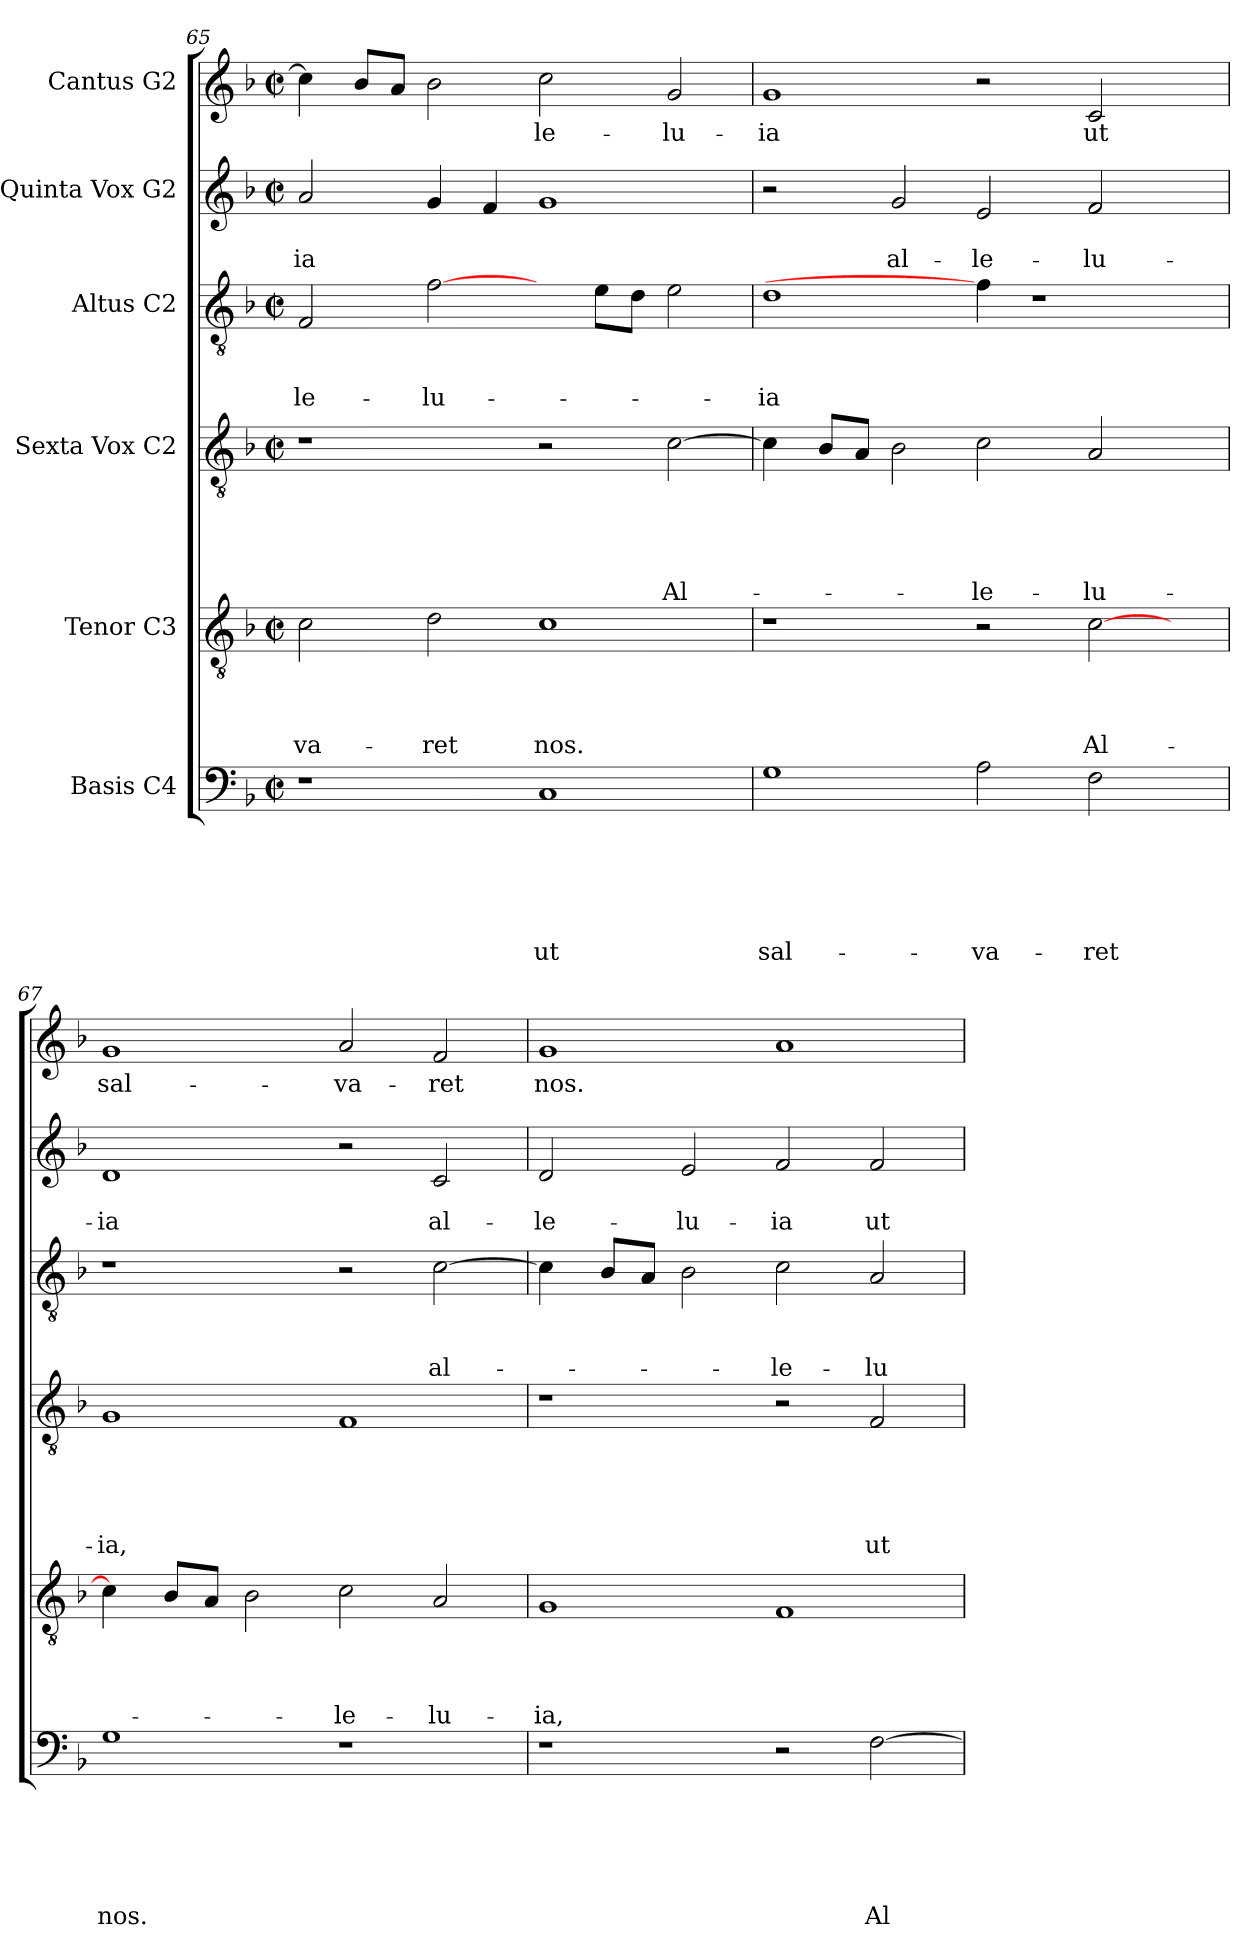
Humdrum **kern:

**kern	**text	**text	**text	**text	**text	**text	**kern	**text	**text	**text	**text	**kern	**text	**text	**text	**text	**text	**kern	**text	**text	**text	**kern	**text	**text	**kern	**text
*part6	*part6	*part6	*part6	*part6	*part6	*part6	*part5	*part5	*part5	*part5	*part5	*part4	*part4	*part4	*part4	*part4	*part4	*part3	*part3	*part3	*part3	*part2	*part2	*part2	*part1	*part1
*staff6	*staff6	*staff6	*staff6	*staff6	*staff6	*staff6	*staff5	*staff5	*staff5	*staff5	*staff5	*staff4	*staff4	*staff4	*staff4	*staff4	*staff4	*staff3	*staff3	*staff3	*staff3	*staff2	*staff2	*staff2	*staff1	*staff1
*I"Basis C4	*	*	*	*	*	*	*I"Tenor C3	*	*	*	*	*I"Sexta Vox C2	*	*	*	*	*	*I"Altus C2	*	*	*	*I"Quinta Vox G2	*	*	*I"Cantus G2	*
!!LO:LB:g=z
*clefF4	*	*	*	*	*	*	*clefGv2	*	*	*	*	*clefGv2	*	*	*	*	*	*clefGv2	*	*	*	*clefG2	*	*	*clefG2	*
*k[b-]	*	*	*	*	*	*	*k[b-]	*	*	*	*	*k[b-]	*	*	*	*	*	*k[b-]	*	*	*	*k[b-]	*	*	*k[b-]	*
*F:	*	*	*	*	*	*	*F:	*	*	*	*	*F:	*	*	*	*	*	*F:	*	*	*	*F:	*	*	*F:	*
*M2/2	*	*	*	*	*	*	*M2/2	*	*	*	*	*M2/2	*	*	*	*	*	*M2/2	*	*	*	*M2/2	*	*	*M2/2	*
*met(c|)	*	*	*	*	*	*	*met(c|)	*	*	*	*	*met(c|)	*	*	*	*	*	*met(c|)	*	*	*	*met(c|)	*	*	*met(c|)	*
=65	=65	=65	=65	=65	=65	=65	=65	=65	=65	=65	=65	=65	=65	=65	=65	=65	=65	=65	=65	=65	=65	=65	=65	=65	=65	=65
!	!	!	!	!	!	!	!	!	!	!	!LO:LY:b	!	!	!	!	!	!	!	!	!	!LO:LY:b	!	!	!LO:LY:b	!	!
1r	.	.	.	.	.	.	2c\	.	.	.	-va-	1r	.	.	.	.	.	2F/	.	.	-le-	2a/	.	-ia	4cc\]	.
.	.	.	.	.	.	.	.	.	.	.	.	.	.	.	.	.	.	.	.	.	.	.	.	.	8b-/L	.
.	.	.	.	.	.	.	.	.	.	.	.	.	.	.	.	.	.	.	.	.	.	.	.	.	8a/J	.
!	!	!	!	!	!	!	!	!	!	!	!LO:LY:b	!	!	!	!	!	!	!	!	!	!LO:LY:b	!	!	!	!	!
.	.	.	.	.	.	.	2d\	.	.	.	-ret	.	.	.	.	.	.	[2f\	.	.	-lu-	4g/	.	.	2b-\	.
.	.	.	.	.	.	.	.	.	.	.	.	.	.	.	.	.	.	.	.	.	.	4f/	.	.	.	.
!	!	!	!	!	!	!LO:LY:b	!	!	!	!	!LO:LY:b	!	!	!	!	!	!	!	!	!	!	!	!	!	!	!LO:LY:b
1C	.	.	.	.	.	ut	1c	.	.	.	nos.	2r	.	.	.	.	.	4ryy	.	.	.	1g	.	.	2cc\	-le-
.	.	.	.	.	.	.	.	.	.	.	.	.	.	.	.	.	.	8e\L	.	.	.	.	.	.	.	.
.	.	.	.	.	.	.	.	.	.	.	.	.	.	.	.	.	.	8d\J	.	.	.	.	.	.	.	.
!	!	!	!	!	!	!	!	!	!	!	!	!	!	!	!	!	!LO:LY:b	!	!	!	!	!	!	!	!	!LO:LY:b
.	.	.	.	.	.	.	.	.	.	.	.	[2c\	.	.	.	.	Al-	2e\	.	.	.	.	.	.	2g/	-lu-
=66	=66	=66	=66	=66	=66	=66	=66	=66	=66	=66	=66	=66	=66	=66	=66	=66	=66	=66	=66	=66	=66	=66	=66	=66	=66	=66
!	!	!	!	!	!	!LO:LY:b	!	!	!	!	!	!	!	!	!	!	!	!	!	!	!LO:LY:b	!	!	!	!	!LO:LY:b
1G	.	.	.	.	.	sal-	1r	.	.	.	.	4c\]	.	.	.	.	.	1d	.	.	-ia	2r	.	.	1g	-ia
.	.	.	.	.	.	.	.	.	.	.	.	8B-/L	.	.	.	.	.	.	.	.	.	.	.	.	.	.
.	.	.	.	.	.	.	.	.	.	.	.	8A/J	.	.	.	.	.	.	.	.	.	.	.	.	.	.
!	!	!	!	!	!	!	!	!	!	!	!	!	!	!	!	!	!	!	!	!	!	!	!	!LO:LY:b	!	!
.	.	.	.	.	.	.	.	.	.	.	.	2B-\	.	.	.	.	.	.	.	.	.	2g/	.	al-	.	.
!	!	!	!	!	!	!LO:LY:b	!	!	!	!	!	!	!	!	!	!	!LO:LY:b	!	!	!	!	!	!	!LO:LY:b	!	!
2A\	.	.	.	.	.	-va-	2r	.	.	.	.	2c\	.	.	.	.	-le-	4f\]	.	.	.	2e/	.	-le-	2r	.
.	.	.	.	.	.	.	.	.	.	.	.	.	.	.	.	.	.	1r	.	.	.	.	.	.	.	.
!	!	!	!	!	!	!LO:LY:b	!	!	!	!	!LO:LY:b	!	!	!	!	!	!LO:LY:b	!	!	!	!	!	!	!LO:LY:b	!	!LO:LY:b
2F\	.	.	.	.	.	-ret	[2c\	.	.	.	Al-	2A/	.	.	.	.	-lu-	.	.	.	.	2f/	.	-lu-	2c/	ut
4ryy	.	.	.	.	.	.	4ryy	.	.	.	.	4ryy	.	.	.	.	.	.	.	.	.	4ryy	.	.	4ryy	.
=67	=67	=67	=67	=67	=67	=67	=67	=67	=67	=67	=67	=67	=67	=67	=67	=67	=67	=67	=67	=67	=67	=67	=67	=67	=67	=67
!	!	!	!	!	!	!LO:LY:b	!	!	!	!	!	!	!	!	!	!	!LO:LY:b	!	!	!	!	!	!	!LO:LY:b	!	!LO:LY:b
1G	.	.	.	.	.	nos.	4c\]	.	.	.	.	1G	.	.	.	.	-ia,	1r	.	.	.	1d	.	-ia	1g	sal-
.	.	.	.	.	.	.	8B-/L	.	.	.	.	.	.	.	.	.	.	.	.	.	.	.	.	.	.	.
.	.	.	.	.	.	.	8A/J	.	.	.	.	.	.	.	.	.	.	.	.	.	.	.	.	.	.	.
.	.	.	.	.	.	.	2B-\	.	.	.	.	.	.	.	.	.	.	.	.	.	.	.	.	.	.	.
!	!	!	!	!	!	!	!	!	!	!	!LO:LY:b	!	!	!	!	!	!	!	!	!	!	!	!	!	!	!LO:LY:b
1r	.	.	.	.	.	.	2c\	.	.	.	-le-	1F	.	.	.	.	.	2r	.	.	.	2r	.	.	2a/	-va-
!	!	!	!	!	!	!	!	!	!	!	!LO:LY:b	!	!	!	!	!	!	!	!	!	!LO:LY:b	!	!	!LO:LY:b	!	!LO:LY:b
.	.	.	.	.	.	.	2A/	.	.	.	-lu-	.	.	.	.	.	.	[2c\	.	.	al-	2c/	.	al-	2f/	-ret
=68	=68	=68	=68	=68	=68	=68	=68	=68	=68	=68	=68	=68	=68	=68	=68	=68	=68	=68	=68	=68	=68	=68	=68	=68	=68	=68
!	!	!	!	!	!	!	!	!	!	!	!LO:LY:b	!	!	!	!	!	!	!	!	!	!	!	!	!LO:LY:b	!	!LO:LY:b
1r	.	.	.	.	.	.	1G	.	.	.	-ia,	1r	.	.	.	.	.	4c\]	.	.	.	2d/	.	-le-	1g	nos.
.	.	.	.	.	.	.	.	.	.	.	.	.	.	.	.	.	.	8B-/L	.	.	.	.	.	.	.	.
.	.	.	.	.	.	.	.	.	.	.	.	.	.	.	.	.	.	8A/J	.	.	.	.	.	.	.	.
!	!	!	!	!	!	!	!	!	!	!	!	!	!	!	!	!	!	!	!	!	!	!	!	!LO:LY:b	!	!
.	.	.	.	.	.	.	.	.	.	.	.	.	.	.	.	.	.	2B-\	.	.	.	2e/	.	-lu-	.	.
!	!	!	!	!	!	!	!	!	!	!	!	!	!	!	!	!	!	!	!	!	!LO:LY:b	!	!	!LO:LY:b	!	!
2r	.	.	.	.	.	.	1F	.	.	.	.	2r	.	.	.	.	.	2c\	.	.	-le-	2f/	.	-ia	1a	.
!	!	!	!	!	!	!LO:LY:b	!	!	!	!	!	!	!	!	!	!	!LO:LY:b	!	!	!	!LO:LY:b	!	!	!LO:LY:b	!	!
[2F\	.	.	.	.	.	Al-	.	.	.	.	.	2F/	.	.	.	.	ut	2A/	.	.	-lu-	2f/	.	ut	.	.
=	=	=	=	=	=	=	=	=	=	=	=	=	=	=	=	=	=	=	=	=	=	=	=	=	=	=
*-	*-	*-	*-	*-	*-	*-	*-	*-	*-	*-	*-	*-	*-	*-	*-	*-	*-	*-	*-	*-	*-	*-	*-	*-	*-	*-
